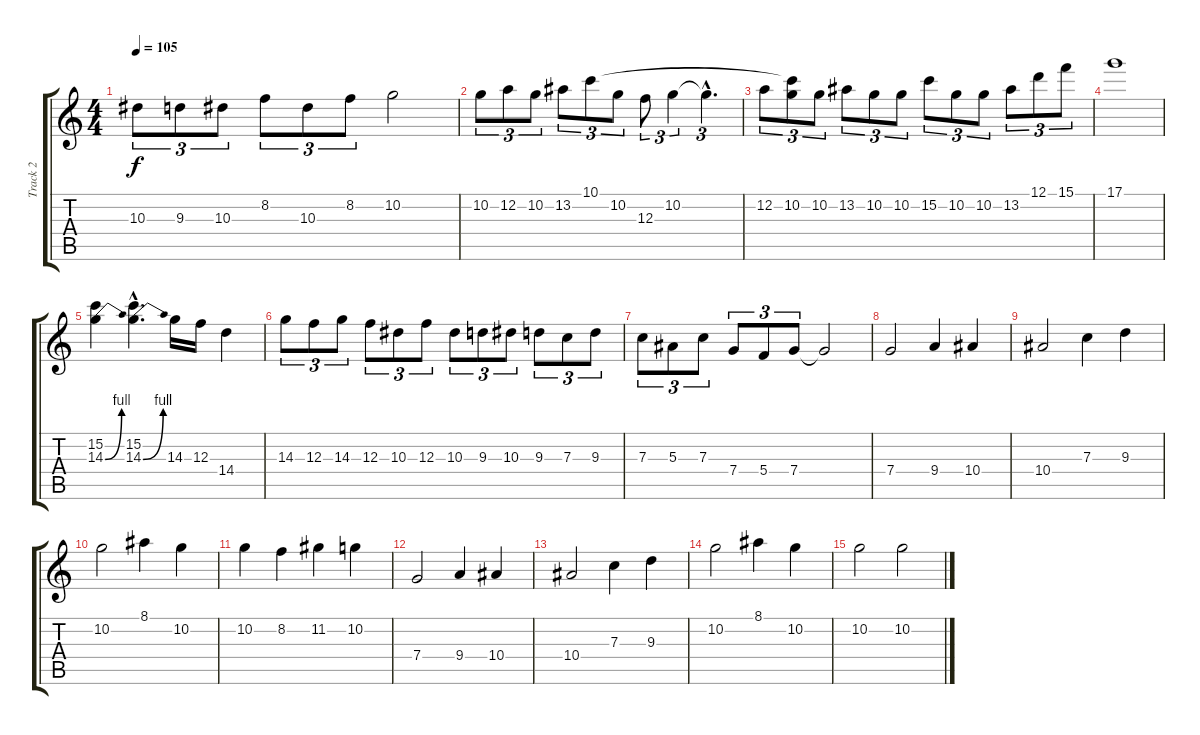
\track ("Track 2" "Track 2") {instrument distortionguitar}
\staff {score tabs}
\tuning (D4 A3 F3 C3 G2 D2) {hide}
\ts (4 4)
\tempo 105
\clef g2
\ks c
10.3.8{tu (3 2) dy f} 9.3.8{tu (3 2)} 10.3.8{tu (3 2)} 8.2.8{tu (3 2)} 10.3.8{tu (3 2)} 8.2.8{tu (3 2)} 10.2.2 |
10.2.8{tu (3 2)} 12.2.8{tu (3 2)} 10.2.8{tu (3 2)} 13.2.8{tu (3 2)} 10.1.8{tu (3 2)} 10.2.8{tu (3 2)} 12.3.8{tu (3 2)} 10.2.4{tu (3 2)} 10.2{hac t}.4{d tu (3 2)} |
12.2.8{tu (3 2)} (10.1{t} 10.2).8{tu (3 2)} 10.2.8{tu (3 2)} 13.2.8{tu (3 2)} 10.2.8{tu (3 2)} 10.2.8{tu (3 2)} 15.2.8{tu (3 2)} 10.2.8{tu (3 2)} 10.2.8{tu (3 2)} 13.2.8{tu (3 2)} 12.1.8{tu (3 2)} 15.1.8{tu (3 2)} |
17.1.1 |
(15.2 14.3{be (bend 0 0 60 4)}).4 (15.2{hac} 14.3{be (bend 0 0 60 4) hac}).4{d} 14.3.16 12.3.16 14.4.4 |
14.3.8{tu (3 2)} 12.3.8{tu (3 2)} 14.3.8{tu (3 2)} 12.3.8{tu (3 2)} 10.3.8{tu (3 2)} 12.3.8{tu (3 2)} 10.3.8{tu (3 2)} 9.3.8{tu (3 2)} 10.3.8{tu (3 2)} 9.3.8{tu (3 2)} 7.3.8{tu (3 2)} 9.3.8{tu (3 2)} |
7.3.8{tu (3 2)} 5.3.8{tu (3 2)} 7.3.8{tu (3 2)} 7.4.8{tu (3 2)} 5.4.8{tu (3 2)} 7.4.8{tu (3 2)} 7.4{t}.2 |
7.4.2 9.4.4 10.4.4 |
10.4.2 7.3.4 9.3.4 |
10.2.2 8.1.4 10.2.4 |
10.2.4 8.2.4 11.2.4 10.2.4 |
7.4.2 9.4.4 10.4.4 |
10.4.2 7.3.4 9.3.4 |
10.2.2 8.1.4 10.2.4 |
10.2.2 10.2.2
